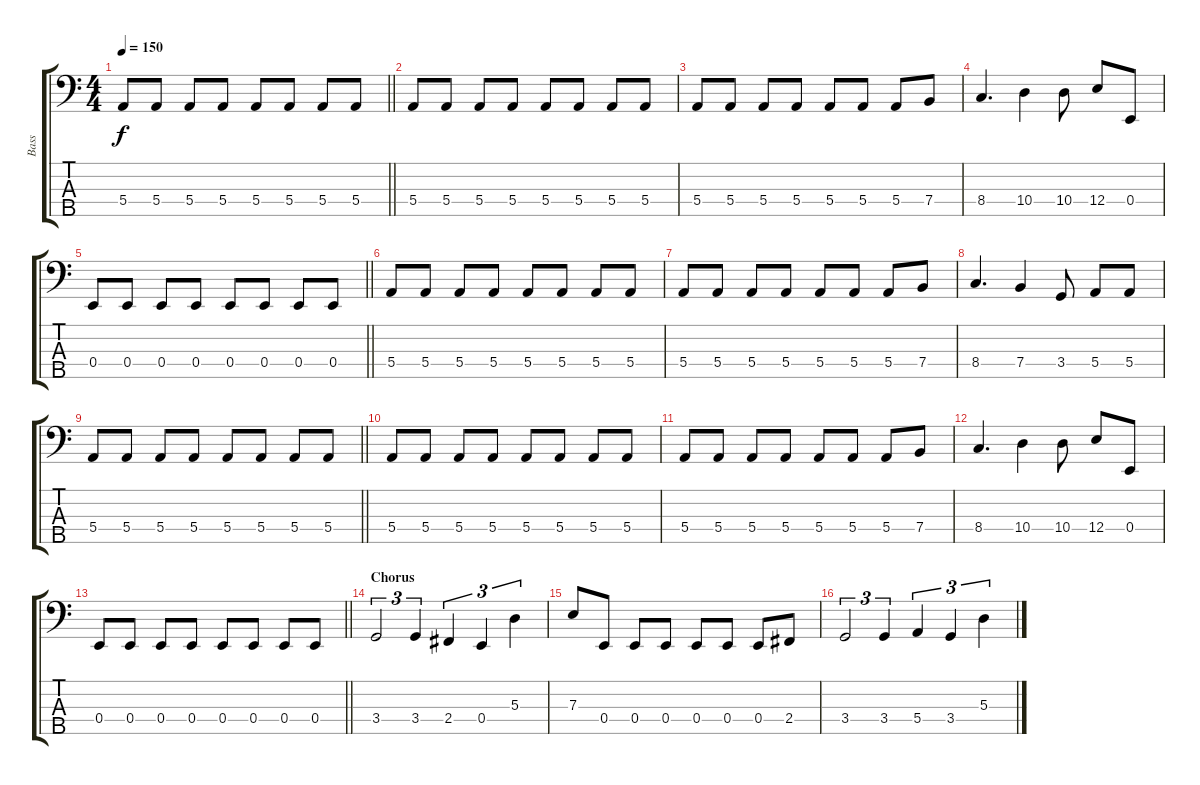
\track ("Bass" "Bass") {instrument electricbassfinger}
\staff {score tabs}
\tuning (G2 D2 A1 E1 B0) {hide}
\ts (4 4)
\tempo 150
\clef f4
\barLineRight lightlight
\ks c
5.4.8{dy f} 5.4.8 5.4.8 5.4.8 5.4.8 5.4.8 5.4.8 5.4.8 |
\section ("" "")
5.4.8 5.4.8 5.4.8 5.4.8 5.4.8 5.4.8 5.4.8 5.4.8 |
5.4.8 5.4.8 5.4.8 5.4.8 5.4.8 5.4.8 5.4.8 7.4.8 |
8.4.4{d} 10.4.4 10.4.8 12.4.8 0.4.8 |
\barLineRight lightlight
0.4.8 0.4.8 0.4.8 0.4.8 0.4.8 0.4.8 0.4.8 0.4.8 |
\section ("" "")
5.4.8 5.4.8 5.4.8 5.4.8 5.4.8 5.4.8 5.4.8 5.4.8 |
5.4.8 5.4.8 5.4.8 5.4.8 5.4.8 5.4.8 5.4.8 7.4.8 |
8.4.4{d} 7.4.4 3.4.8 5.4.8 5.4.8 |
\barLineRight lightlight
5.4.8 5.4.8 5.4.8 5.4.8 5.4.8 5.4.8 5.4.8 5.4.8 |
\section ("" "")
5.4.8 5.4.8 5.4.8 5.4.8 5.4.8 5.4.8 5.4.8 5.4.8 |
5.4.8 5.4.8 5.4.8 5.4.8 5.4.8 5.4.8 5.4.8 7.4.8 |
8.4.4{d} 10.4.4 10.4.8 12.4.8 0.4.8 |
\barLineRight lightlight
0.4.8 0.4.8 0.4.8 0.4.8 0.4.8 0.4.8 0.4.8 0.4.8 |
\section ("" "Chorus")
3.4.2{tu (3 2)} 3.4.4{tu (3 2)} 2.4.4{tu (3 2)} 0.4.4{tu (3 2)} 5.3.4{tu (3 2)} |
7.3.8 0.4.8 0.4.8 0.4.8 0.4.8 0.4.8 0.4.8 2.4.8 |
3.4.2{tu (3 2)} 3.4.4{tu (3 2)} 5.4.4{tu (3 2)} 3.4.4{tu (3 2)} 5.3.4{tu (3 2)}
